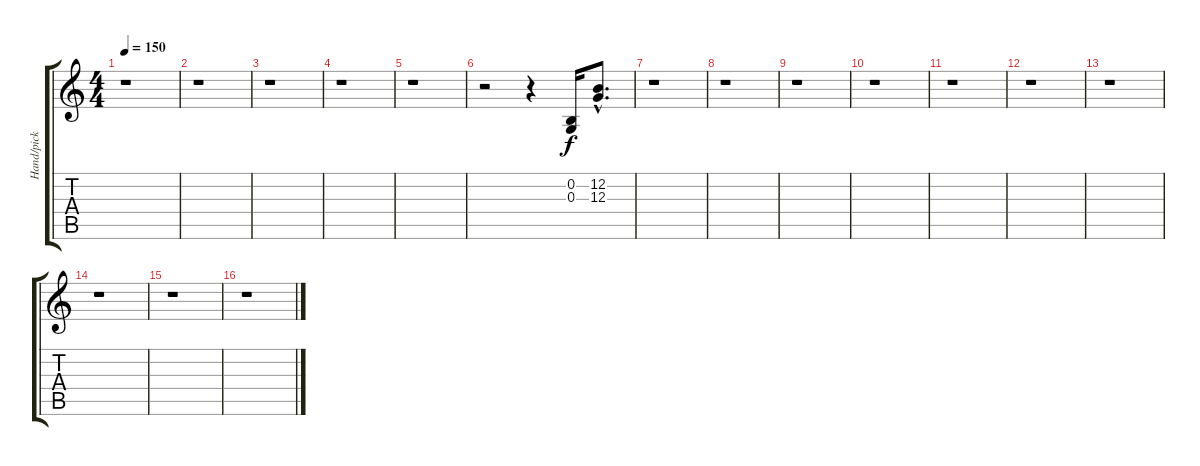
\track ("Hand/pick scrapes" "Hand/pick ") {instrument guitarfretnoise}
\staff {score tabs}
\tuning (E4 B3 G3 D3 A2 E2) {hide}
\ts (4 4)
\tempo 150
\clef g2
\ks c
r.1{dy f} |
r.1 |
r.1 |
r.1 |
r.1 |
r.2 r.4 (0.2 0.3).16 (12.2{hac} 12.3{hac}).8{d} |
r.1 |
r.1 |
r.1 |
r.1 |
r.1 |
r.1 |
r.1 |
r.1 |
r.1 |
r.1
